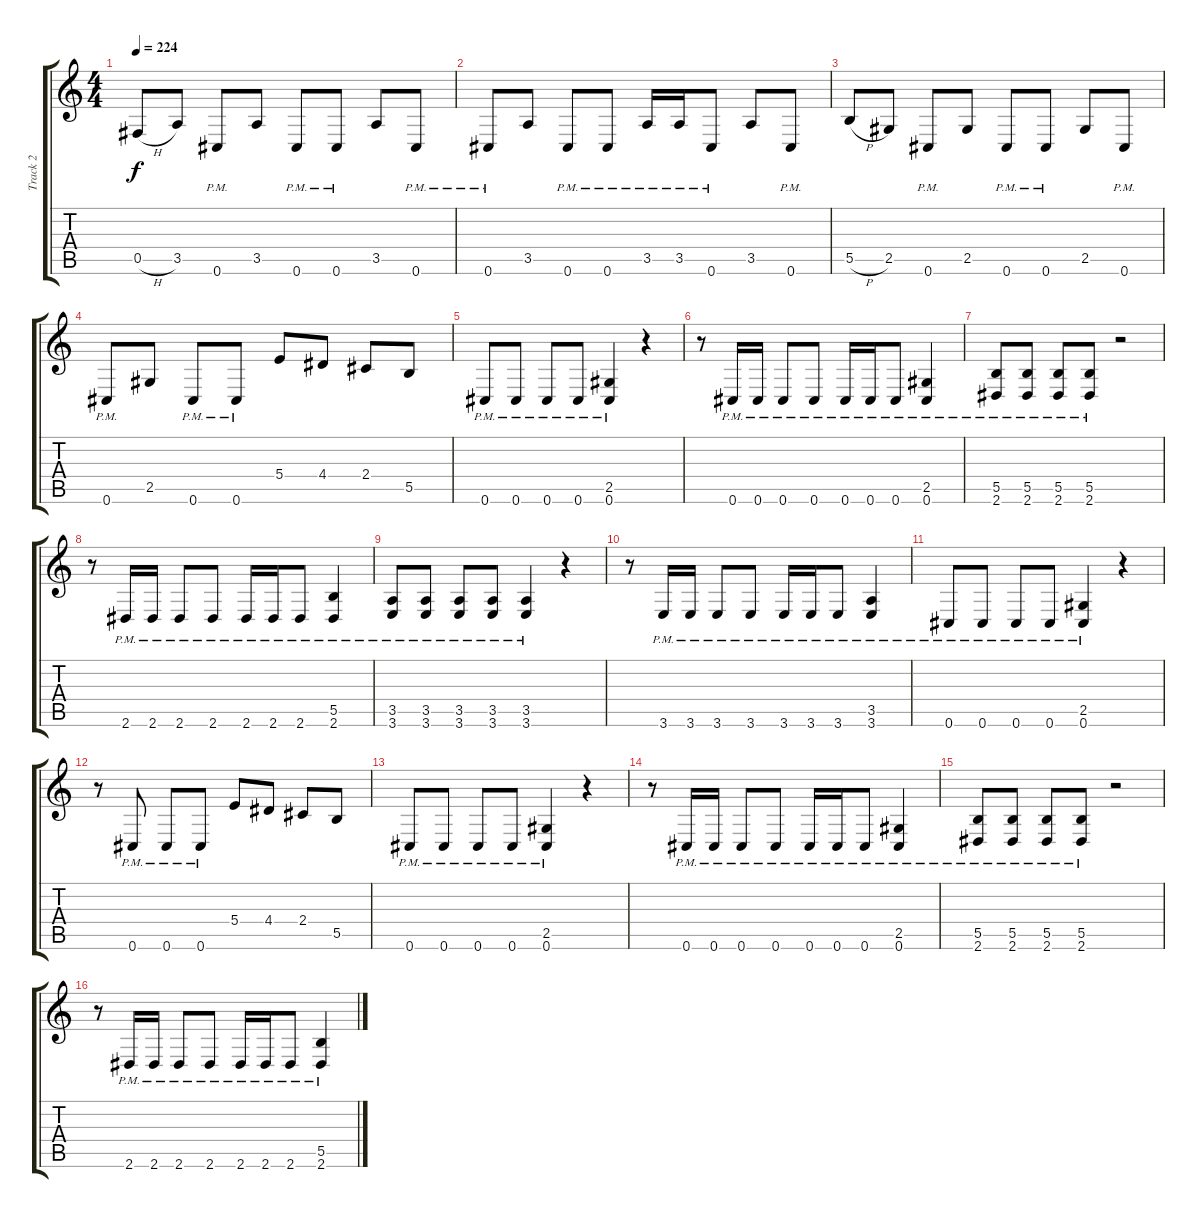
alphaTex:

\track ("Track 2" "Track 2") {instrument overdrivenguitar}
\staff {score tabs}
\tuning (Db4 Ab3 E3 B2 Gb2 Db2) {hide}
\ts (4 4)
\tempo 224
\clef g2
\ks c
0.5{h}.8{dy f} 3.5.8 0.6{pm}.8 3.5.8 0.6{pm}.8 0.6{pm}.8 3.5.8 0.6{pm}.8 |
0.6{pm}.8 3.5.8 0.6{pm}.8 0.6{pm}.8 3.5{pm}.16 3.5{pm}.16 0.6{pm}.8 3.5.8 0.6{pm}.8 |
5.5{h}.8 2.5.8 0.6{pm}.8 2.5.8 0.6{pm}.8 0.6{pm}.8 2.5.8 0.6{pm}.8 |
0.6{pm}.8 2.5.8 0.6{pm}.8 0.6{pm}.8 5.4.8 4.4.8 2.4.8 5.5.8 |
0.6{pm}.8 0.6{pm}.8 0.6{pm}.8 0.6{pm}.8 (2.5{pm} 0.6{pm}).4 r.4 |
r.8 0.6{pm}.16 0.6{pm}.16 0.6{pm}.8 0.6{pm}.8 0.6{pm}.16 0.6{pm}.16 0.6{pm}.8 (2.5{pm} 0.6{pm}).4 |
(5.5{pm} 2.6{pm}).8 (5.5{pm} 2.6{pm}).8 (5.5{pm} 2.6{pm}).8 (5.5{pm} 2.6{pm}).8 r.2 |
r.8 2.6{pm}.16 2.6{pm}.16 2.6{pm}.8 2.6{pm}.8 2.6{pm}.16 2.6{pm}.16 2.6{pm}.8 (5.5{pm} 2.6{pm}).4 |
(3.5{pm} 3.6{pm}).8 (3.5{pm} 3.6{pm}).8 (3.5{pm} 3.6{pm}).8 (3.5{pm} 3.6{pm}).8 (3.5{pm} 3.6{pm}).4 r.4 |
r.8 3.6{pm}.16 3.6{pm}.16 3.6{pm}.8 3.6{pm}.8 3.6{pm}.16 3.6{pm}.16 3.6{pm}.8 (3.5{pm} 3.6{pm}).4 |
0.6{pm}.8 0.6{pm}.8 0.6{pm}.8 0.6{pm}.8 (2.5{pm} 0.6{pm}).4 r.4 |
r.8 0.6{pm}.8 0.6{pm}.8 0.6{pm}.8 5.4.8 4.4.8 2.4.8 5.5.8 |
0.6{pm}.8 0.6{pm}.8 0.6{pm}.8 0.6{pm}.8 (2.5{pm} 0.6{pm}).4 r.4 |
r.8 0.6{pm}.16 0.6{pm}.16 0.6{pm}.8 0.6{pm}.8 0.6{pm}.16 0.6{pm}.16 0.6{pm}.8 (2.5{pm} 0.6{pm}).4 |
(5.5{pm} 2.6{pm}).8 (5.5{pm} 2.6{pm}).8 (5.5{pm} 2.6{pm}).8 (5.5{pm} 2.6{pm}).8 r.2 |
r.8 2.6{pm}.16 2.6{pm}.16 2.6{pm}.8 2.6{pm}.8 2.6{pm}.16 2.6{pm}.16 2.6{pm}.8 (5.5{pm} 2.6{pm}).4
